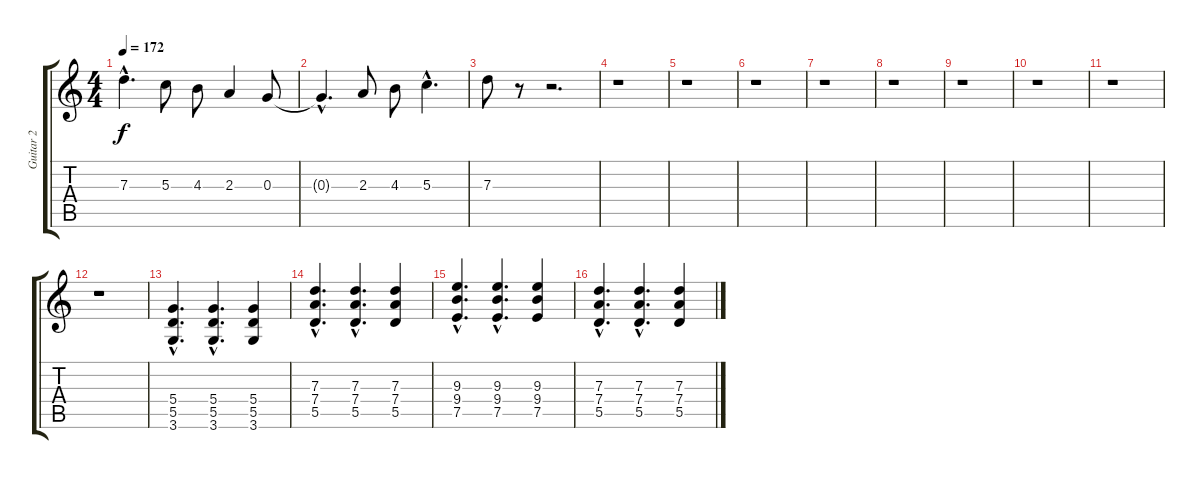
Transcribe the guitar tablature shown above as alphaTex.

\track ("Guitar 2" "Guitar 2") {instrument overdrivenguitar}
\staff {score tabs}
\tuning (E4 B3 G3 D3 A2 E2) {hide}
\ts (4 4)
\tempo 172
\clef g2
\ks c
7.3{hac}.4{d dy f} 5.3.8 4.3.8 2.3.4 0.3.8 |
0.3{hac t}.4{d} 2.3.8 4.3.8 5.3{hac}.4{d} |
7.3.8 r.8 r.2{d} |
r.1 |
r.1 |
r.1 |
r.1 |
r.1 |
r.1 |
r.1 |
r.1 |
r.1 |
(5.4{hac} 5.5{hac} 3.6{hac}).4{d volume 10} (5.4{hac} 5.5{hac} 3.6{hac}).4{d} (5.4 5.5 3.6).4 |
(7.3{hac} 7.4{hac} 5.5{hac}).4{d} (7.3{hac} 7.4{hac} 5.5{hac}).4{d} (7.3 7.4 5.5).4 |
(9.3{hac} 9.4{hac} 7.5{hac}).4{d} (9.3{hac} 9.4{hac} 7.5{hac}).4{d} (9.3 9.4 7.5).4 |
(7.3{hac} 7.4{hac} 5.5{hac}).4{d} (7.3{hac} 7.4{hac} 5.5{hac}).4{d} (7.3 7.4 5.5).4
